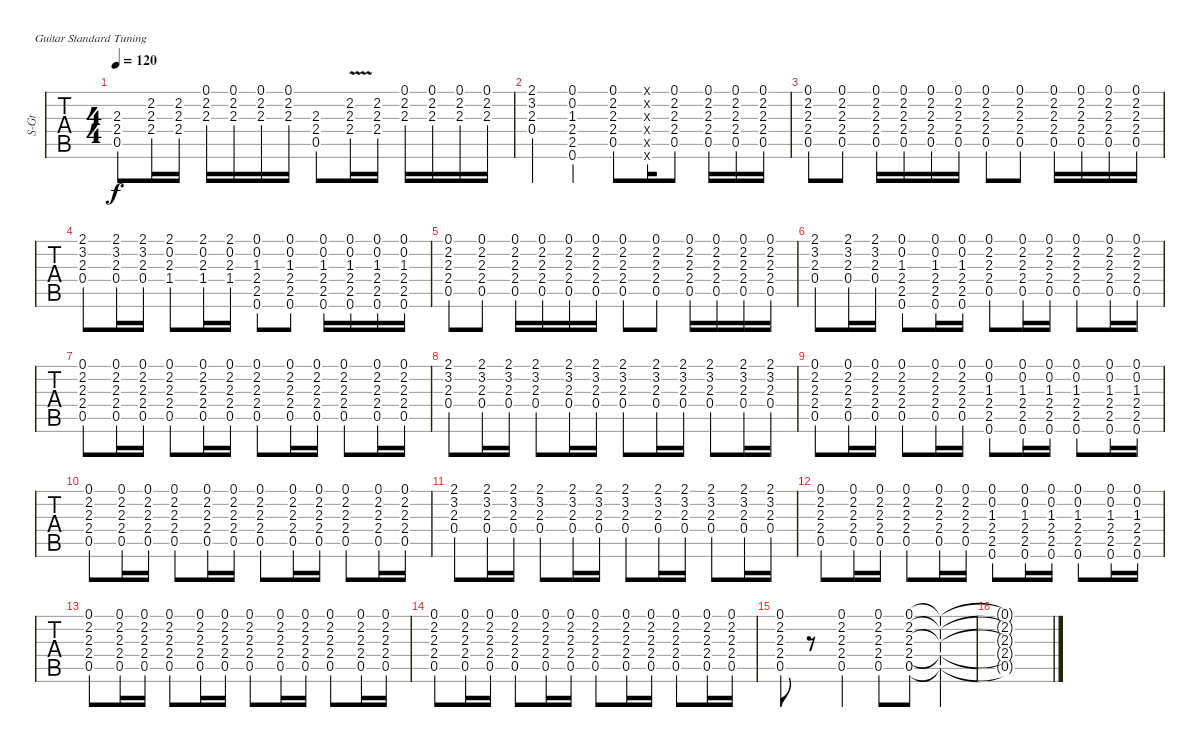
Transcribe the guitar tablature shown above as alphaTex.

\bracketExtendMode groupsimilarinstruments
\otherSystemsTrackNameOrientation horizontal
\track ("Yuehao" "S-Gt") {instrument acousticguitarsteel}
\staff {tabs}
\tuning (E4 B3 G3 D3 A2 E2)
\ts (4 4)
\tempo 120
\clef g2
\ks c
(2.3 2.4 0.5).8{dy f} (2.2{acc #} 2.3 2.4).16 (2.2{acc #} 2.3 2.4).16 (0.1 2.2{acc #} 2.3).16 (0.1 2.2{acc #} 2.3).16 (0.1 2.2{acc #} 2.3).16 (0.1 2.2{acc #} 2.3).16 (2.3 2.4 0.5).8 (2.2{acc #} 2.3 2.4{v}).16 (2.2{acc #} 2.3 2.4).16 (0.1 2.2{acc #} 2.3).16 (0.1 2.2{acc #} 2.3).16 (0.1 2.2{acc #} 2.3).16 (0.1 2.2{acc #} 2.3).16 |
(2.1{acc #} 3.2 2.3 0.4).4 (0.1 0.2 1.3{acc #} 2.4 2.5 0.6).4 (0.1 2.2{acc #} 2.3 2.4 0.5).8 (0.1{x} 0.2{x} 0.3{x} 0.4{x} 0.5{x} 0.6{x}).16 (0.1 2.2{acc #} 2.3 2.4 0.5).8 (0.1 2.2{acc #} 2.3 2.4 0.5).16 (0.1 2.2{acc #} 2.3 2.4 0.5).16 (0.1 2.2{acc #} 2.3 2.4 0.5).16 |
(0.1 2.2{acc #} 2.3 2.4 0.5).8 (0.1 2.2{acc #} 2.3 2.4 0.5).8 (0.1 2.2{acc #} 2.3 2.4 0.5).16 (0.1 2.2{acc #} 2.3 2.4 0.5).16 (0.1 2.2{acc #} 2.3 2.4 0.5).16 (0.1 2.2{acc #} 2.3 2.4 0.5).16 (0.1 2.2{acc #} 2.3 2.4 0.5).8 (0.1 2.2{acc #} 2.3 2.4 0.5).8 (0.1 2.2{acc #} 2.3 2.4 0.5).16 (0.1 2.2{acc #} 2.3 2.4 0.5).16 (0.1 2.2{acc #} 2.3 2.4 0.5).16 (0.1 2.2{acc #} 2.3 2.4 0.5).16 |
(2.1{acc #} 3.2 2.3 0.4).8 (2.1{acc #} 3.2 2.3 0.4).16 (2.1{acc #} 3.2 2.3 0.4).16 (2.1{acc #} 0.2 2.3 1.4{acc #}).8 (2.1{acc #} 0.2 2.3 1.4{acc #}).16 (2.1{acc #} 0.2 2.3 1.4{acc #}).16 (0.1 0.2 1.3{acc #} 2.4 2.5 0.6).8 (0.1 0.2 1.3{acc #} 2.4 2.5 0.6).8 (0.1 0.2 1.3{acc #} 2.4 2.5 0.6).16 (0.1 0.2 1.3{acc #} 2.4 2.5 0.6).16 (0.1 0.2 1.3{acc #} 2.4 2.5 0.6).16 (0.1 0.2 1.3{acc #} 2.4 2.5 0.6).16 |
(0.1 2.2{acc #} 2.3 2.4 0.5).8 (0.1 2.2{acc #} 2.3 2.4 0.5).8 (0.1 2.2{acc #} 2.3 2.4 0.5).16 (0.1 2.2{acc #} 2.3 2.4 0.5).16 (0.1 2.2{acc #} 2.3 2.4 0.5).16 (0.1 2.2{acc #} 2.3 2.4 0.5).16 (0.1 2.2{acc #} 2.3 2.4 0.5).8 (0.1 2.2{acc #} 2.3 2.4 0.5).8 (0.1 2.2{acc #} 2.3 2.4 0.5).16 (0.1 2.2{acc #} 2.3 2.4 0.5).16 (0.1 2.2{acc #} 2.3 2.4 0.5).16 (0.1 2.2{acc #} 2.3 2.4 0.5).16 |
(2.1{acc #} 3.2 2.3 0.4).8 (2.1{acc #} 3.2 2.3 0.4).16 (2.1{acc #} 3.2 2.3 0.4).16 (0.1 0.2 1.3{acc #} 2.4 2.5 0.6).8 (0.1 0.2 1.3{acc #} 2.4 2.5 0.6).16 (0.1 0.2 1.3{acc #} 2.4 2.5 0.6).16 (0.1 2.2{acc #} 2.3 2.4 0.5).8 (0.1 2.2{acc #} 2.3 2.4 0.5).16 (0.1 2.2{acc #} 2.3 2.4 0.5).16 (0.1 2.2{acc #} 2.3 2.4 0.5).8 (0.1 2.2{acc #} 2.3 2.4 0.5).16 (0.1 2.2{acc #} 2.3 2.4 0.5).16 |
(0.1 2.2{acc #} 2.3 2.4 0.5).8 (0.1 2.2{acc #} 2.3 2.4 0.5).16 (0.1 2.2{acc #} 2.3 2.4 0.5).16 (0.1 2.2{acc #} 2.3 2.4 0.5).8 (0.1 2.2{acc #} 2.3 2.4 0.5).16 (0.1 2.2{acc #} 2.3 2.4 0.5).16 (0.1 2.2{acc #} 2.3 2.4 0.5).8 (0.1 2.2{acc #} 2.3 2.4 0.5).16 (0.1 2.2{acc #} 2.3 2.4 0.5).16 (0.1 2.2{acc #} 2.3 2.4 0.5).8 (0.1 2.2{acc #} 2.3 2.4 0.5).16 (0.1 2.2{acc #} 2.3 2.4 0.5).16 |
(2.1{acc #} 3.2 2.3 0.4).8 (2.1{acc #} 3.2 2.3 0.4).16 (2.1{acc #} 3.2 2.3 0.4).16 (2.1{acc #} 3.2 2.3 0.4).8 (2.1{acc #} 3.2 2.3 0.4).16 (2.1{acc #} 3.2 2.3 0.4).16 (2.1{acc #} 3.2 2.3 0.4).8 (2.1{acc #} 3.2 2.3 0.4).16 (2.1{acc #} 3.2 2.3 0.4).16 (2.1{acc #} 3.2 2.3 0.4).8 (2.1{acc #} 3.2 2.3 0.4).16 (2.1{acc #} 3.2 2.3 0.4).16 |
(0.1 2.2{acc #} 2.3 2.4 0.5).8 (0.1 2.2{acc #} 2.3 2.4 0.5).16 (0.1 2.2{acc #} 2.3 2.4 0.5).16 (0.1 2.2{acc #} 2.3 2.4 0.5).8 (0.1 2.2{acc #} 2.3 2.4 0.5).16 (0.1 2.2{acc #} 2.3 2.4 0.5).16 (0.1 0.2 1.3{acc #} 2.4 2.5 0.6).8 (0.1 0.2 1.3{acc #} 2.4 2.5 0.6).16 (0.1 0.2 1.3{acc #} 2.4 2.5 0.6).16 (0.1 0.2 1.3{acc #} 2.4 2.5 0.6).8 (0.1 0.2 1.3{acc #} 2.4 2.5 0.6).16 (0.1 0.2 1.3{acc #} 2.4 2.5 0.6).16 |
(0.1 2.2{acc #} 2.3 2.4 0.5).8 (0.1 2.2{acc #} 2.3 2.4 0.5).16 (0.1 2.2{acc #} 2.3 2.4 0.5).16 (0.1 2.2{acc #} 2.3 2.4 0.5).8 (0.1 2.2{acc #} 2.3 2.4 0.5).16 (0.1 2.2{acc #} 2.3 2.4 0.5).16 (0.1 2.2{acc #} 2.3 2.4 0.5).8 (0.1 2.2{acc #} 2.3 2.4 0.5).16 (0.1 2.2{acc #} 2.3 2.4 0.5).16 (0.1 2.2{acc #} 2.3 2.4 0.5).8 (0.1 2.2{acc #} 2.3 2.4 0.5).16 (0.1 2.2{acc #} 2.3 2.4 0.5).16 |
(2.1{acc #} 3.2 2.3 0.4).8 (2.1{acc #} 3.2 2.3 0.4).16 (2.1{acc #} 3.2 2.3 0.4).16 (2.1{acc #} 3.2 2.3 0.4).8 (2.1{acc #} 3.2 2.3 0.4).16 (2.1{acc #} 3.2 2.3 0.4).16 (2.1{acc #} 3.2 2.3 0.4).8 (2.1{acc #} 3.2 2.3 0.4).16 (2.1{acc #} 3.2 2.3 0.4).16 (2.1{acc #} 3.2 2.3 0.4).8 (2.1{acc #} 3.2 2.3 0.4).16 (2.1{acc #} 3.2 2.3 0.4).16 |
(0.1 2.2{acc #} 2.3 2.4 0.5).8 (0.1 2.2{acc #} 2.3 2.4 0.5).16 (0.1 2.2{acc #} 2.3 2.4 0.5).16 (0.1 2.2{acc #} 2.3 2.4 0.5).8 (0.1 2.2{acc #} 2.3 2.4 0.5).16 (0.1 2.2{acc #} 2.3 2.4 0.5).16 (0.1 0.2 1.3{acc #} 2.4 2.5 0.6).8 (0.1 0.2 1.3{acc #} 2.4 2.5 0.6).16 (0.1 0.2 1.3{acc #} 2.4 2.5 0.6).16 (0.1 0.2 1.3{acc #} 2.4 2.5 0.6).8 (0.1 0.2 1.3{acc #} 2.4 2.5 0.6).16 (0.1 0.2 1.3{acc #} 2.4 2.5 0.6).16 |
(0.1 2.2{acc #} 2.3 2.4 0.5).8 (0.1 2.2{acc #} 2.3 2.4 0.5).16 (0.1 2.2{acc #} 2.3 2.4 0.5).16 (0.1 2.2{acc #} 2.3 2.4 0.5).8 (0.1 2.2{acc #} 2.3 2.4 0.5).16 (0.1 2.2{acc #} 2.3 2.4 0.5).16 (0.1 2.2{acc #} 2.3 2.4 0.5).8 (0.1 2.2{acc #} 2.3 2.4 0.5).16 (0.1 2.2{acc #} 2.3 2.4 0.5).16 (0.1 2.2{acc #} 2.3 2.4 0.5).8 (0.1 2.2{acc #} 2.3 2.4 0.5).16 (0.1 2.2{acc #} 2.3 2.4 0.5).16 |
(0.1 2.2{acc #} 2.3 2.4 0.5).8 (0.1 2.2{acc #} 2.3 2.4 0.5).16 (0.1 2.2{acc #} 2.3 2.4 0.5).16 (0.1 2.2{acc #} 2.3 2.4 0.5).8 (0.1 2.2{acc #} 2.3 2.4 0.5).16 (0.1 2.2{acc #} 2.3 2.4 0.5).16 (0.1 2.2{acc #} 2.3 2.4 0.5).8 (0.1 2.2{acc #} 2.3 2.4 0.5).16 (0.1 2.2{acc #} 2.3 2.4 0.5).16 (0.1 2.2{acc #} 2.3 2.4 0.5).8 (0.1 2.2{acc #} 2.3 2.4 0.5).16 (0.1 2.2{acc #} 2.3 2.4 0.5).16 |
(0.1 2.2{acc #} 2.3 2.4 0.5).8 r.8 (0.1 2.2{acc #} 2.3 2.4 0.5).4 (0.1 2.2{acc #} 2.3 2.4 0.5).8 (0.1 2.2{acc #} 2.3 2.4 0.5).8 (0.1{t} 2.2{t acc #} 2.3{t} 2.4{t} 0.5{t}).4 |
(0.1{t} 2.2{t acc #} 2.3{t} 2.4{t} 0.5{t}).1
